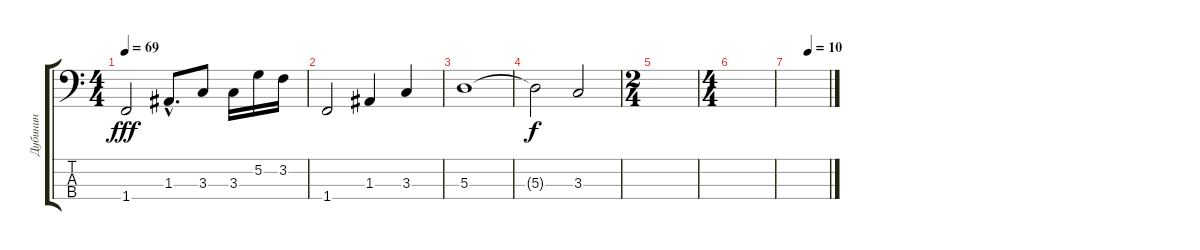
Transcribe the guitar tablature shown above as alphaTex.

\track ("Дубинин" "Дубинин") {instrument electricbassfinger}
\staff {score tabs}
\tuning (G2 D2 A1 E1) {hide}
\ts (4 4)
\tempo 69
\clef f4
\ks c
1.4.2{dy fff} 1.3{hac}.8{d} 3.3.8 3.3.16 5.2.16 3.2.16 |
1.4.2 1.3.4 3.3.4 |
5.3.1 |
5.3{t}.2{dy f} 3.3.2 |
\ts (2 4)
|
\ts (4 4)
|
\tempo (10 0.5)
